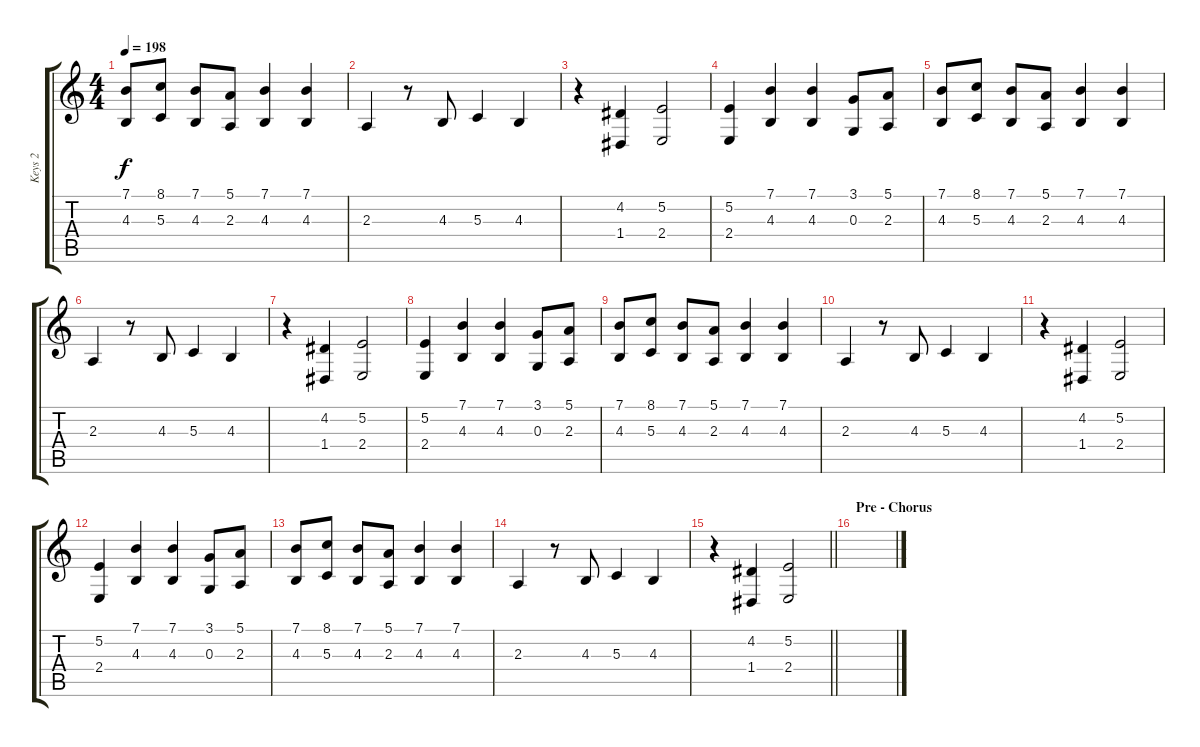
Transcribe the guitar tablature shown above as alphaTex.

\track ("Keys 2" "Keys 2") {instrument brasssection}
\staff {score tabs}
\tuning (E4 B3 G3 D3 A2 E2) {hide}
\ts (4 4)
\tempo 198
\clef g2
\ks c
(7.1 4.3).8{dy f} (8.1 5.3).8 (7.1 4.3).8 (5.1 2.3).8 (7.1 4.3).4 (7.1 4.3).4 |
2.3.4 r.8 4.3.8 5.3.4 4.3.4 |
r.4 (4.2 1.4).4 (5.2 2.4).2 |
(5.2 2.4).4{instrument brasssection} (7.1 4.3).4 (7.1 4.3).4 (3.1 0.3).8 (5.1 2.3).8 |
(7.1 4.3).8 (8.1 5.3).8 (7.1 4.3).8 (5.1 2.3).8 (7.1 4.3).4 (7.1 4.3).4 |
2.3.4 r.8 4.3.8 5.3.4 4.3.4 |
r.4 (4.2 1.4).4 (5.2 2.4).2 |
(5.2 2.4).4{instrument brasssection} (7.1 4.3).4 (7.1 4.3).4 (3.1 0.3).8 (5.1 2.3).8 |
(7.1 4.3).8 (8.1 5.3).8 (7.1 4.3).8 (5.1 2.3).8 (7.1 4.3).4 (7.1 4.3).4 |
2.3.4 r.8 4.3.8 5.3.4 4.3.4 |
r.4 (4.2 1.4).4 (5.2 2.4).2 |
(5.2 2.4).4{instrument brasssection} (7.1 4.3).4 (7.1 4.3).4 (3.1 0.3).8 (5.1 2.3).8 |
(7.1 4.3).8 (8.1 5.3).8 (7.1 4.3).8 (5.1 2.3).8 (7.1 4.3).4 (7.1 4.3).4 |
2.3.4 r.8 4.3.8 5.3.4 4.3.4 |
\barLineRight lightlight
r.4 (4.2 1.4).4 (5.2 2.4).2 |
\section ("" "Pre - Chorus")
